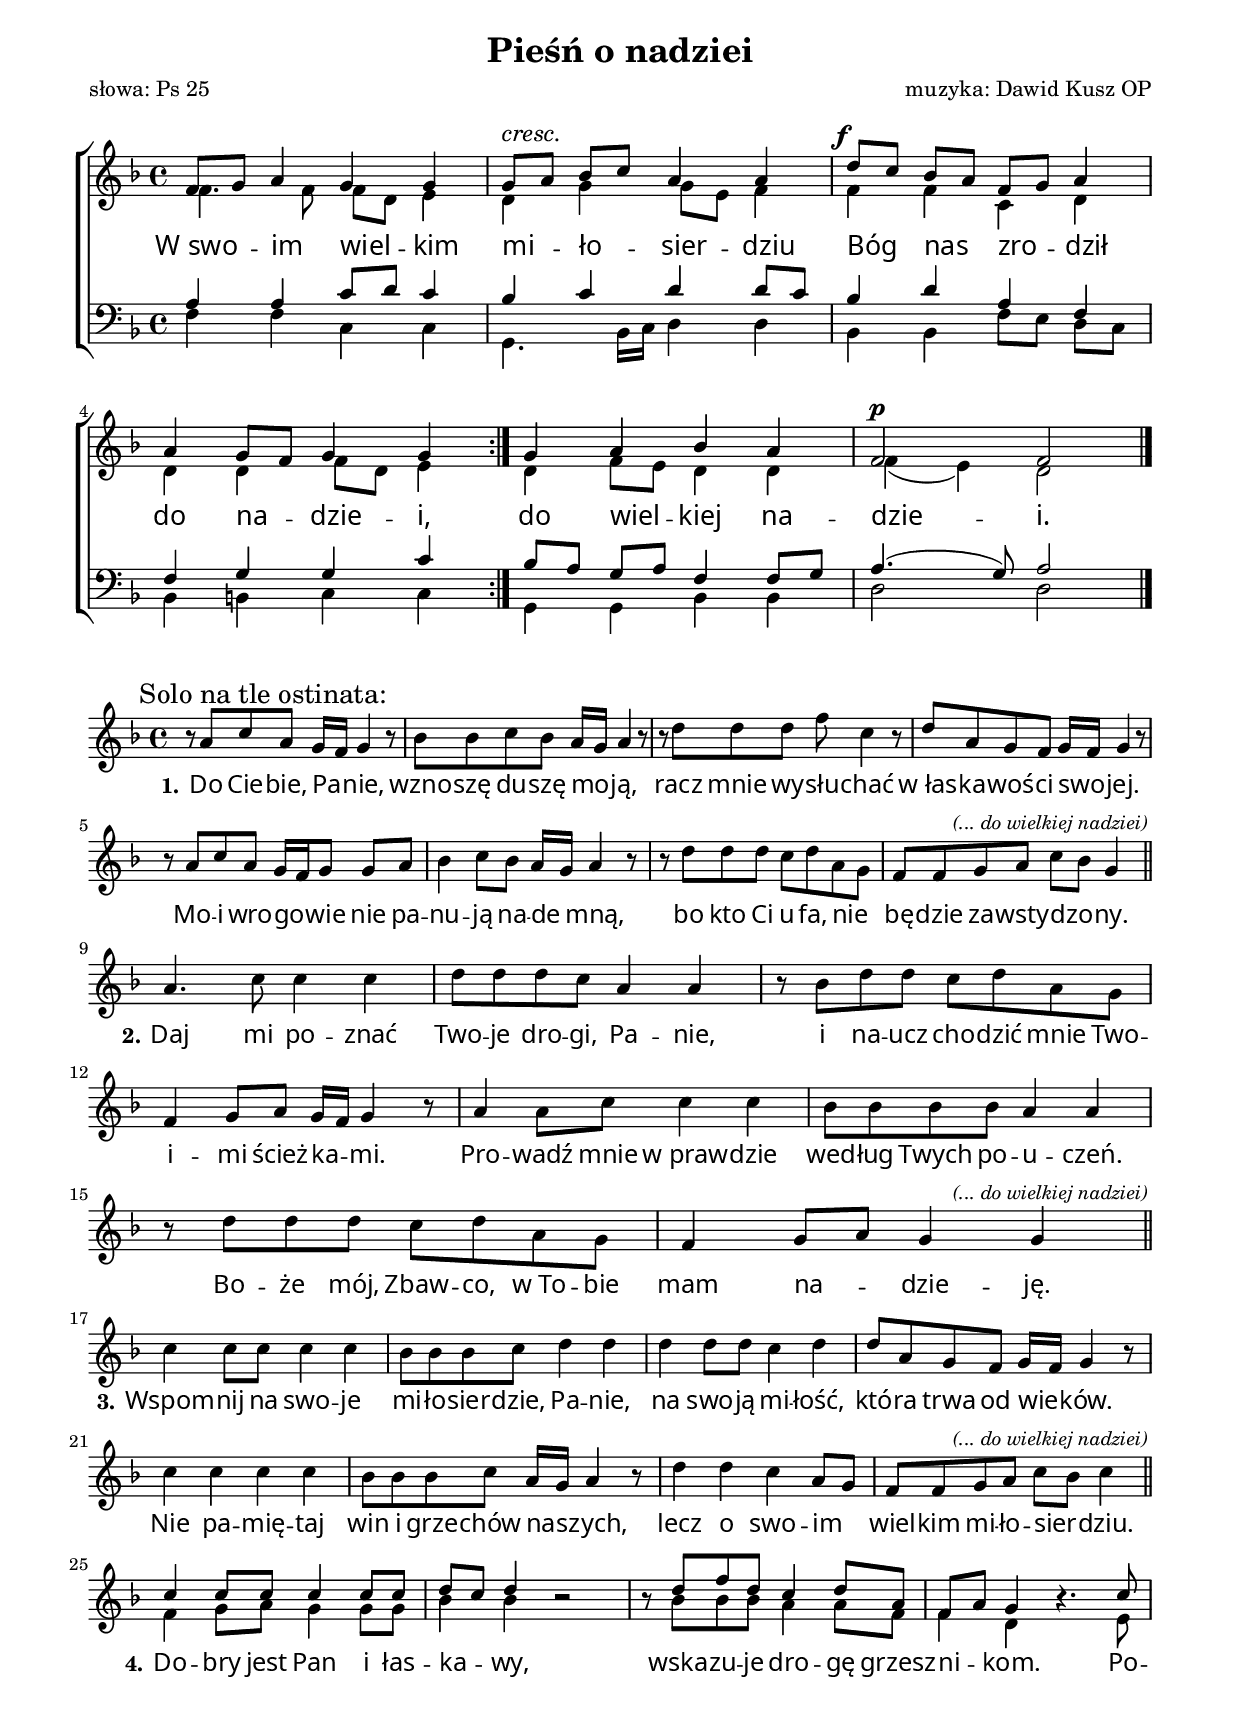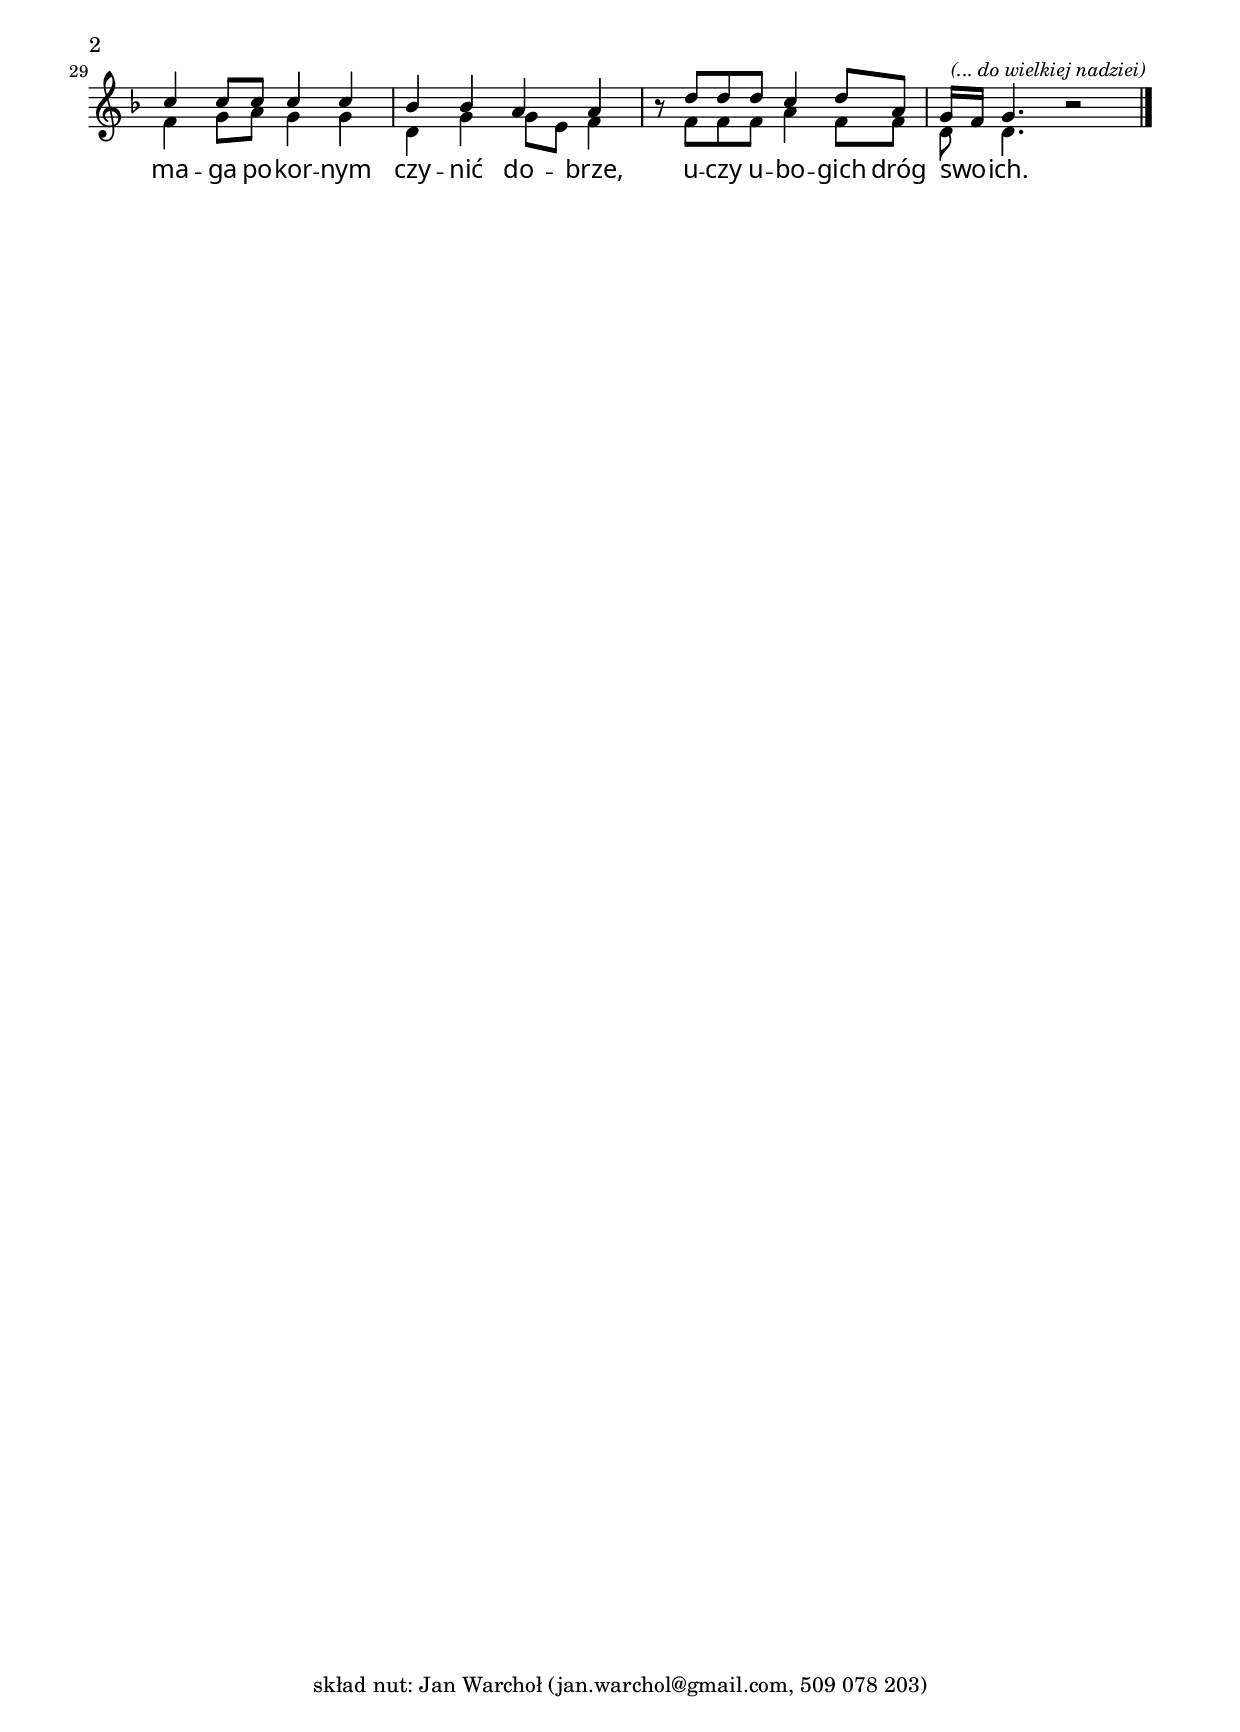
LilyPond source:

\version "2.17.3"
#(set-global-staff-size 18.7)

right = { \once \override LyricText #'self-alignment-X = #-0.8 }
righty = { \once \override LyricText #'self-alignment-X = #-0.6 }
rightyy = { \once \override LyricText #'self-alignment-X = #-0.4 }
rightyyy = { \once \override LyricText #'self-alignment-X = #-0.2 }
left = { \once \override LyricText #'self-alignment-X = #0.8 }
lefty = { \once \override LyricText #'self-alignment-X = #0.6 }
leftyy = { \once \override LyricText #'self-alignment-X = #0.4 }
leftyyy = { \once \override LyricText #'self-alignment-X = #0.2 }

m = #(define-music-function (parser location off) (number?)
       #{
         \once \override Lyrics.LyricText #'X-offset = #off
       #})

\header	{
  title = "Pieśń o nadziei"
  poet = "słowa: Ps 25"
  composer = "muzyka: Dawid Kusz OP"
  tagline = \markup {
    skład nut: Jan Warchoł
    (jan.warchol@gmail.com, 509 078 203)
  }
}

\paper {
  top-margin = 10 \mm
  left-margin = 15 \mm
  right-margin = 15 \mm
  markup-system-spacing #'basic-distance = #14
}
%--------------------------------MELODY--------------------------------
sopranomelody = \relative c'' {
  \dynamicUp
  \key d \minor
  \time 4/4
  \repeat volta 2 {
    f,8[ g8] a4 g g | g8[-\tweak #'Y-offset #2 \cresc a]\! bes[ c] a4 a
    d8[ -\tweak #'X-offset #-1.3 \f c] bes-\tweak #'positions #'(2.80 . 2.50) [ a] f[ g] a4 | a4 g8[ f] g4 g
  }
  g4 a bes a | f2\p f
  \bar "|."
}
altomelody = \relative f' {
  \dynamicUp
  \key d \minor
  \time 4/4
  \repeat volta 2 {
    \once \override Dots #'extra-offset = #'(-0.2 . 0)
    \once \override Dots #'X-extent = #'(0 . 1.3)
    f4. f8 f[ d] e4 | d g g8[ e] f4
    f f c d | d d f8[ d] e4
  }
  d4 f8[ e] d4 d | f( e) d2
  \bar "|."
}
tenormelody = \relative c' {
  \dynamicUp
  \key d \minor
  \time 4/4
  \repeat volta 2 {
    a4 a c8[ d] c4 | bes c d d8[ c]
    bes4 d a f | f g g c
  }
  bes8[ a] g[ a] f4 f8[ g] | a4.( g8) a2
  \bar "|."
}
bassmelody = \relative f {
  \dynamicUp
  \key d \minor
  \time 4/4
  \repeat volta 2 {
    f4 f c c | g4. bes16[ c] d4 d
    bes bes f'8[ e] d[ c] | bes4 b c c
  }
  g4 g bes bes | d2 d
  \bar "|."
}
akordy = \chordmode {
  \set chordNameLowercaseMinor = ##t
  f2 c
  g2 d:m
  bes2 f4 d:m
  bes4 g c2
  g bes
  d1:m
}
%--------------------------------LYRICS--------------------------------
text = \lyricmode {
  \override LyricText #'font-name = #"Minion Pro Medium"
  \override LyricText #'font-size = #2
  \m #-3.2 W_swo -- \m #0 im \m #0 wiel -- \m #-1 kim
  mi -- ło -- \righty sier -- \rightyy dziu
  Bóg nas zro -- \rightyy dził do na -- \rightyy dzie -- i,
  \rightyy do \m #0 wiel -- kiej \rightyy na -- \m #0 dzie -- i.
}
%--------------------------------ALL-FILE VARIABLE--------------------------------

\score {
  \new ChoirStaff <<
    \new Staff = women <<
      \clef treble
      \new Voice = soprano {
        \voiceOne
        \sopranomelody
      }
      \new Voice = alto {
        \voiceTwo
        \altomelody
      }
    >>
    \new Lyrics = sopranolyrics \with {
      \override VerticalAxisGroup #'staff-affinity = #CENTER
      \override VerticalAxisGroup #'nonstaff-relatedstaff-spacing #'padding = #1
    }
    \lyricsto soprano \text

    \new Staff = men <<
      \clef bass
      \new Voice = tenor {
        \voiceOne
        \tenormelody
      }
      \new Voice = bass {
        \voiceTwo
        \bassmelody
      }
    >>
  >>
  \layout {
    \autoBeamOff
    indent = 0\cm
  }
}


\score {
  \relative f' {
    \key d \minor
    \time 4/4
    \once \override Score.RehearsalMark #'self-alignment-X = #-1
    \mark \markup "Solo na tle ostinata:"
    r8 a c a g16\melisma f\melismaEnd g4 r8
    bes8 bes c bes a16\melisma g\melismaEnd a4 r8
    r8 d d d f c4 r8
    d8 a g f g16\melisma f\melismaEnd g4 r8
    r8 a c a g16\melisma f \melismaEnd g8 g a
    bes4 c8 bes a16\melisma g\melismaEnd a4 r8
    r8 d d d c d a\melisma g\melismaEnd
    f8 f g a c\melisma bes\melismaEnd g4
    \once \override Score.RehearsalMark #'break-visibility = #end-of-line-visible
    \once \override Score.RehearsalMark #'self-alignment-X = #1
    \mark \markup \small \italic "(... do wielkiej nadziei)"
    \bar "||"
    \break
    a4. c8 c4 c
    d8 d d c a4 a
    r8 bes d d c d a g
    f4 g8 a g16\melisma f\melismaEnd g4 r8
    a4 a8 c c4 c
    bes8 bes bes bes a4 a
    r8 d d d c d a g
    f4 g8\melisma a\melismaEnd g4 g
    \once \override Score.RehearsalMark #'break-visibility = #end-of-line-visible
    \once \override Score.RehearsalMark #'self-alignment-X = #1
    \mark \markup \small \italic "(... do wielkiej nadziei)"
    \bar "||"
    \break
    c4 c8 c c4 c
    bes8 bes bes c d4 d
    d4 d8 d c4 d
    d8 a g f g16\melisma f\melismaEnd g4 r8
    c4 c  c c
    bes8 bes bes c a16\melisma g\melismaEnd a4 r8
    d4 d c a8\melisma g\melismaEnd
    f f g a c\melisma bes \melismaEnd c4
    \once \override Score.RehearsalMark #'break-visibility = #end-of-line-visible
    \once \override Score.RehearsalMark #'self-alignment-X = #1
    \mark \markup \small \italic "(... do wielkiej nadziei)"
    \bar "||"
    \break
    <<
      {
        \voiceOne
        c4 c8 c c4 c8 c
        d8\melisma c\melismaEnd d4 \oneVoice r2
        r8 \voiceOne d8 f d c4 d8 a
        f\melisma a\melismaEnd g4 \oneVoice r4. \voiceOne c8
        c4 c8 c c4 c
        bes4 bes a a
        \oneVoice r8 \voiceOne d8 d d c4 d8 a
        g16\melisma f\melismaEnd g4.
      }
      \new Voice {
        \voiceTwo
        f4 g8 a g4 g8 g
        bes4 bes s2
        s8 bes8 bes bes a4 a8 f8
        f4 d s4. e8
        f4 g8 a g4 g
        d g g8\melisma e\melismaEnd f4
        s8 f f f a4 f8 f
        d8 d4.
      }
    >>
    \oneVoice
    r2
    \once \override Score.RehearsalMark #'break-visibility = #end-of-line-visible
    \once \override Score.RehearsalMark #'self-alignment-X = #1
    \mark \markup \small \italic "(... do wielkiej nadziei)"
    \bar "|."
  }
  \addlyrics {
    \set stanza = "1."
    \override LyricText #'font-name = #"Minion Pro Medium Condensed"
    \override LyricText #'font-size = #1.5
    Do Cie -- bie, Pa -- nie,
    wzno -- szę du -- szę mo -- ją,
    racz mnie wy -- słu -- chać
    w_łas -- ka -- woś -- ci swo -- jej.
    Mo -- i wro -- go -- wie
    nie pa -- nu -- ją na -- de mną,
    bo kto Ci u -- fa, nie
    bę -- dzie za -- wsty -- dzo -- ny.
    \set stanza = "2."
    Daj mi po -- znać
    Two -- je dro -- gi, Pa -- nie,
    i na -- ucz cho -- dzić mnie Two --
    i -- mi ścież -- ka -- mi.
    Pro -- wadź mnie w_praw -- dzie
    wed -- ług Twych po -- u -- czeń.
    Bo -- że mój, Zbaw -- co, w_To -- bie
    mam na -- dzie -- ję.
    \set stanza = "3."
    Wspom -- nij na swo -- je
    mi -- ło -- sier -- dzie, Pa -- nie,
    na swo -- ją mi -- łość,
    któ -- ra trwa od wie -- ków.
    Nie pa -- mię -- taj
    win i grze -- chów na -- szych,
    lecz o swo -- im
    wiel -- kim mi -- ło -- sier -- dziu.
    \set stanza = "4."
    Do -- bry jest Pan i łas --
    ka -- wy,
    wska -- zu -- je dro -- gę grzesz --
    ni -- kom. Po --
    ma -- ga po -- kor -- nym
    czy -- nić do -- brze,
    u -- czy u -- bo -- gich dróg swo -- ich.
  }
  \layout {
    indent = 0
  }
}
